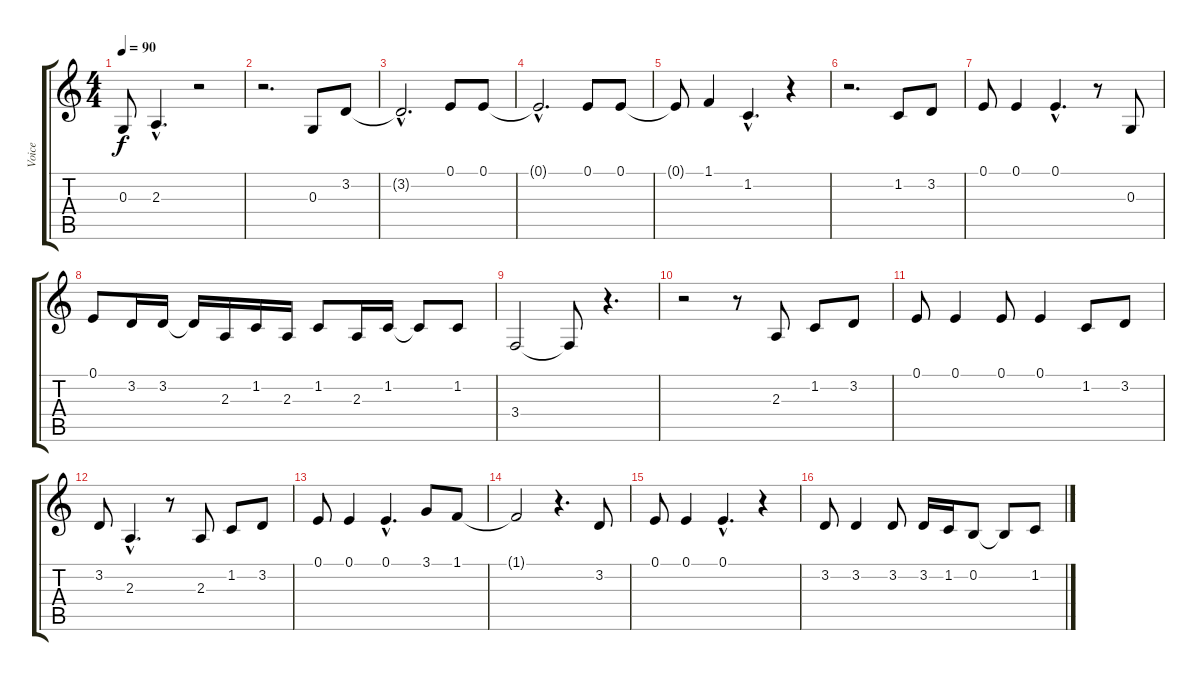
\track ("Voice" "Voice") {instrument lead8bassandlead}
\staff {score tabs}
\tuning (E4 B3 G3 D3 A2 E2) {hide}
\ts (4 4)
\tempo 90
\clef g2
\ks c
0.3.8{dy f} 2.3{hac}.4{d} r.2 |
r.2{d} 0.3.8 3.2.8 |
3.2{hac t}.2{d} 0.1.8 0.1.8 |
0.1{hac t}.2{d} 0.1.8 0.1.8 |
0.1{t}.8 1.1.4 1.2{hac}.4{d} r.4 |
r.2{d} 1.2.8 3.2.8 |
0.1.8 0.1.4 0.1{hac}.4{d} r.8 0.3.8 |
0.1.8 3.2.16 3.2.16 3.2{t}.16 2.3.16 1.2.16 2.3.16 1.2.8 2.3.16 1.2.16 1.2{t}.8 1.2.8 |
3.4.2 3.4{t}.8 r.4{d} |
r.2 r.8 2.3.8 1.2.8 3.2.8 |
0.1.8 0.1.4 0.1.8 0.1.4 1.2.8 3.2.8 |
3.2.8 2.3{hac}.4{d} r.8 2.3.8 1.2.8 3.2.8 |
0.1.8 0.1.4 0.1{hac}.4{d} 3.1.8 1.1.8 |
1.1{t}.2 r.4{d} 3.2.8 |
0.1.8 0.1.4 0.1{hac}.4{d} r.4 |
3.2.8 3.2.4 3.2.8 3.2.16 1.2.16 0.2.8 0.2{t}.8 1.2.8
